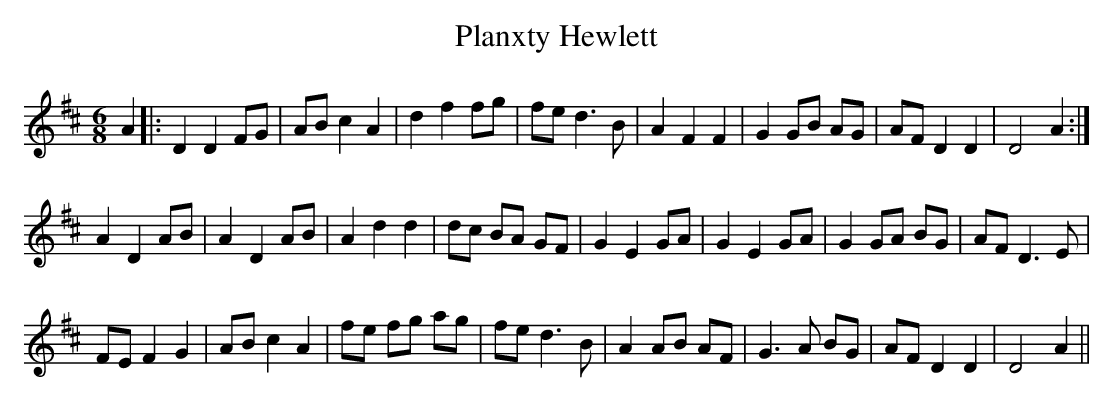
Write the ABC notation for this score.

X:1
T:Planxty Hewlett
M:6/8
L:1/8
K:D
A2|: D2 D2 FG|AB c2 A2|d2 f2 fg|fe d3 B|\
A2 F2 F2|G2 GB AG|AF D2 D2|D4 A2 :|
A2 D2 AB|A2 D2 AB|A2 d2 d2|dc BA GF|G2 E2 GA|\
G2 E2 GA|G2 GA BG|AF D3 E|
FE F2 G2|AB c2 A2|fe fg ag|fe d3 B|\
A2 AB AF|G3 A BG|AF D2 D2 |D4 A2 ||
